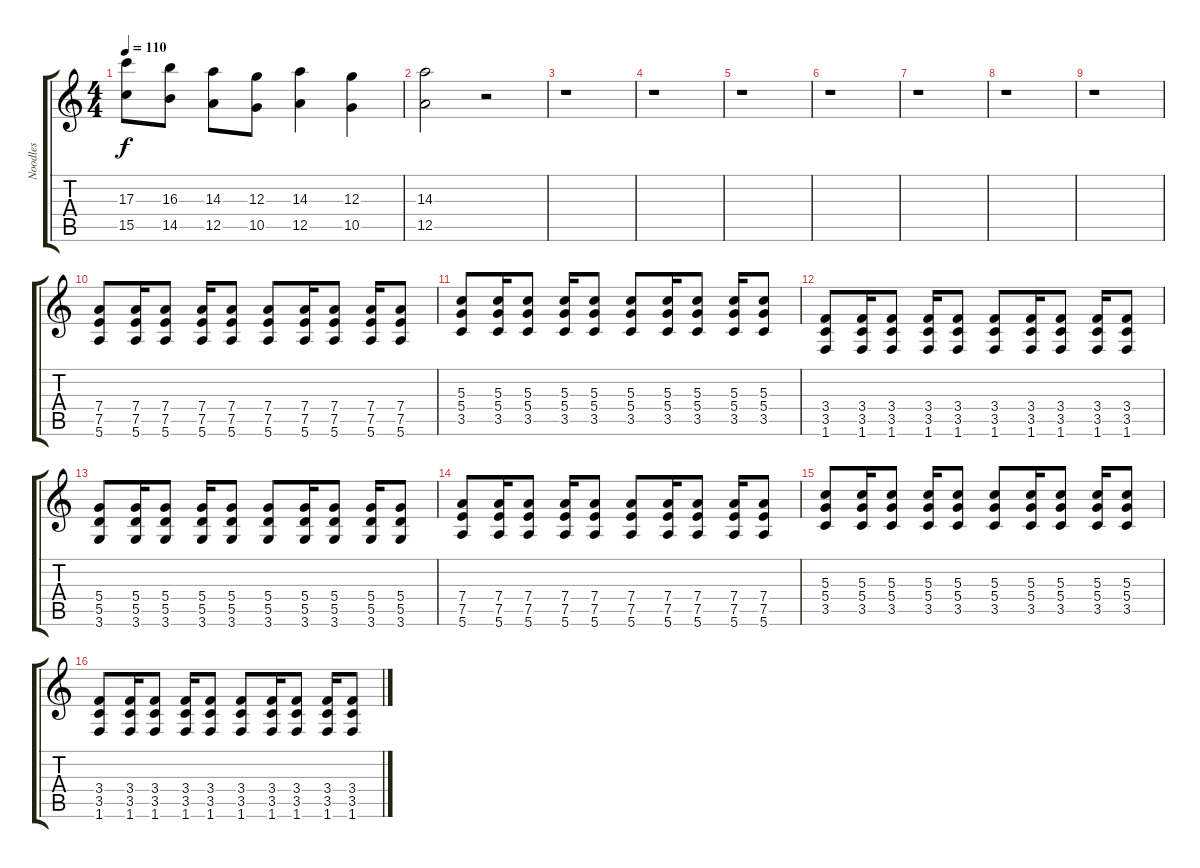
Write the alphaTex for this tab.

\track ("Noodles" "Noodles") {instrument distortionguitar}
\staff {score tabs}
\tuning (E4 B3 G3 D3 A2 E2) {hide}
\ts (4 4)
\tempo 110
\clef g2
\ks c
(17.3 15.5).8{dy f} (16.3 14.5).8 (14.3 12.5).8 (12.3 10.5).8 (14.3 12.5).4 (12.3 10.5).4 |
(14.3 12.5).2 r.2 |
r.1 |
r.1 |
r.1 |
r.1 |
r.1 |
r.1 |
r.1 |
(7.4 7.5 5.6).8 (7.4 7.5 5.6).16 (7.4 7.5 5.6).8 (7.4 7.5 5.6).16 (7.4 7.5 5.6).8 (7.4 7.5 5.6).8 (7.4 7.5 5.6).16 (7.4 7.5 5.6).8 (7.4 7.5 5.6).16 (7.4 7.5 5.6).8 |
(5.3 5.4 3.5).8 (5.3 5.4 3.5).16 (5.3 5.4 3.5).8 (5.3 5.4 3.5).16 (5.3 5.4 3.5).8 (5.3 5.4 3.5).8 (5.3 5.4 3.5).16 (5.3 5.4 3.5).8 (5.3 5.4 3.5).16 (5.3 5.4 3.5).8 |
(3.4 3.5 1.6).8 (3.4 3.5 1.6).16 (3.4 3.5 1.6).8 (3.4 3.5 1.6).16 (3.4 3.5 1.6).8 (3.4 3.5 1.6).8 (3.4 3.5 1.6).16 (3.4 3.5 1.6).8 (3.4 3.5 1.6).16 (3.4 3.5 1.6).8 |
(5.4 5.5 3.6).8 (5.4 5.5 3.6).16 (5.4 5.5 3.6).8 (5.4 5.5 3.6).16 (5.4 5.5 3.6).8 (5.4 5.5 3.6).8 (5.4 5.5 3.6).16 (5.4 5.5 3.6).8 (5.4 5.5 3.6).16 (5.4 5.5 3.6).8 |
(7.4 7.5 5.6).8 (7.4 7.5 5.6).16 (7.4 7.5 5.6).8 (7.4 7.5 5.6).16 (7.4 7.5 5.6).8 (7.4 7.5 5.6).8 (7.4 7.5 5.6).16 (7.4 7.5 5.6).8 (7.4 7.5 5.6).16 (7.4 7.5 5.6).8 |
(5.3 5.4 3.5).8 (5.3 5.4 3.5).16 (5.3 5.4 3.5).8 (5.3 5.4 3.5).16 (5.3 5.4 3.5).8 (5.3 5.4 3.5).8 (5.3 5.4 3.5).16 (5.3 5.4 3.5).8 (5.3 5.4 3.5).16 (5.3 5.4 3.5).8 |
(3.4 3.5 1.6).8 (3.4 3.5 1.6).16 (3.4 3.5 1.6).8 (3.4 3.5 1.6).16 (3.4 3.5 1.6).8 (3.4 3.5 1.6).8 (3.4 3.5 1.6).16 (3.4 3.5 1.6).8 (3.4 3.5 1.6).16 (3.4 3.5 1.6).8
